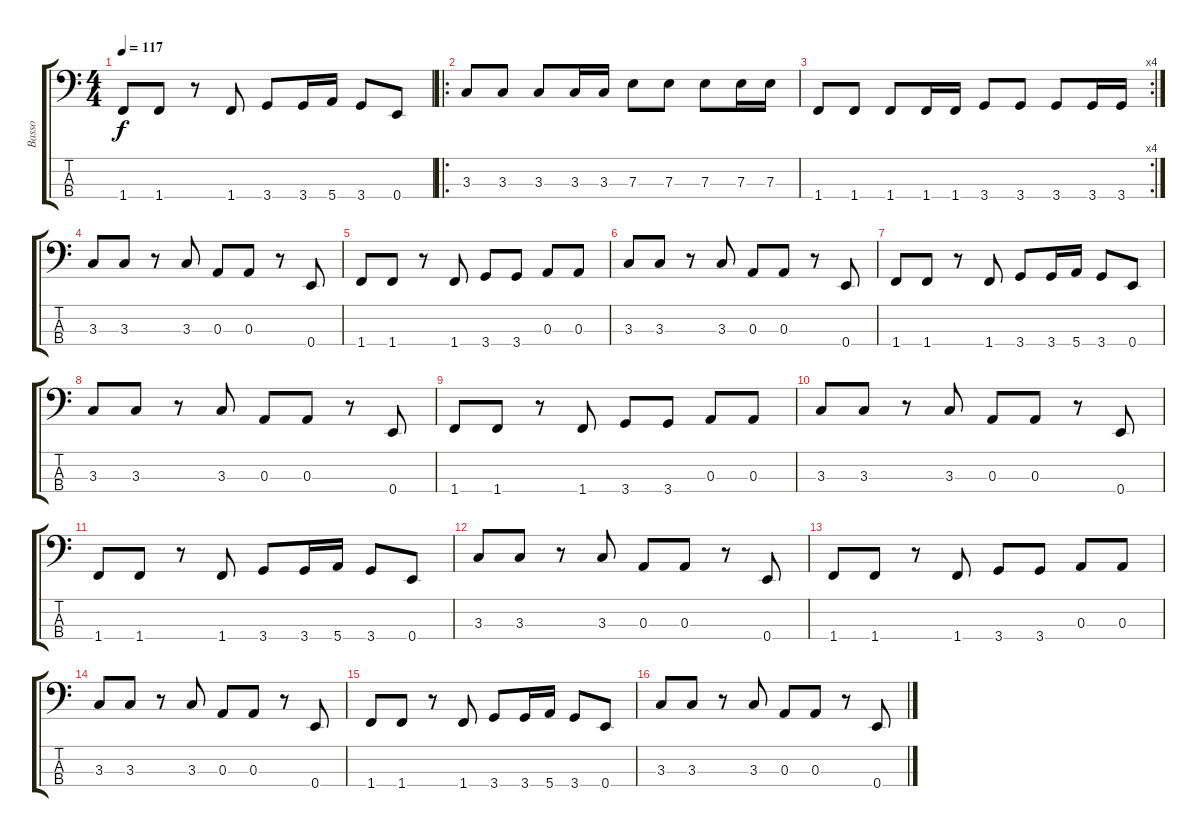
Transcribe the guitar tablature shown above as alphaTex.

\track ("Basso" "Basso") {instrument electricbasspick}
\staff {score tabs}
\tuning (G2 D2 A1 E1) {hide}
\ts (4 4)
\tempo 117
\clef f4
\ks c
1.4.8{dy f} 1.4.8 r.8 1.4.8 3.4.8 3.4.16 5.4.16 3.4.8 0.4.8 |
\ro
3.3.8 3.3.8 3.3.8 3.3.16 3.3.16 7.3.8 7.3.8 7.3.8 7.3.16 7.3.16 |
\rc 4
1.4.8 1.4.8 1.4.8 1.4.16 1.4.16 3.4.8 3.4.8 3.4.8 3.4.16 3.4.16 |
3.3.8 3.3.8 r.8 3.3.8 0.3.8 0.3.8 r.8 0.4.8 |
1.4.8 1.4.8 r.8 1.4.8 3.4.8 3.4.8 0.3.8 0.3.8 |
3.3.8 3.3.8 r.8 3.3.8 0.3.8 0.3.8 r.8 0.4.8 |
1.4.8 1.4.8 r.8 1.4.8 3.4.8 3.4.16 5.4.16 3.4.8 0.4.8 |
3.3.8 3.3.8 r.8 3.3.8 0.3.8 0.3.8 r.8 0.4.8 |
1.4.8 1.4.8 r.8 1.4.8 3.4.8 3.4.8 0.3.8 0.3.8 |
3.3.8 3.3.8 r.8 3.3.8 0.3.8 0.3.8 r.8 0.4.8 |
1.4.8 1.4.8 r.8 1.4.8 3.4.8 3.4.16 5.4.16 3.4.8 0.4.8 |
3.3.8 3.3.8 r.8 3.3.8 0.3.8 0.3.8 r.8 0.4.8 |
1.4.8 1.4.8 r.8 1.4.8 3.4.8 3.4.8 0.3.8 0.3.8 |
3.3.8 3.3.8 r.8 3.3.8 0.3.8 0.3.8 r.8 0.4.8 |
1.4.8 1.4.8 r.8 1.4.8 3.4.8 3.4.16 5.4.16 3.4.8 0.4.8 |
3.3.8 3.3.8 r.8 3.3.8 0.3.8 0.3.8 r.8 0.4.8
